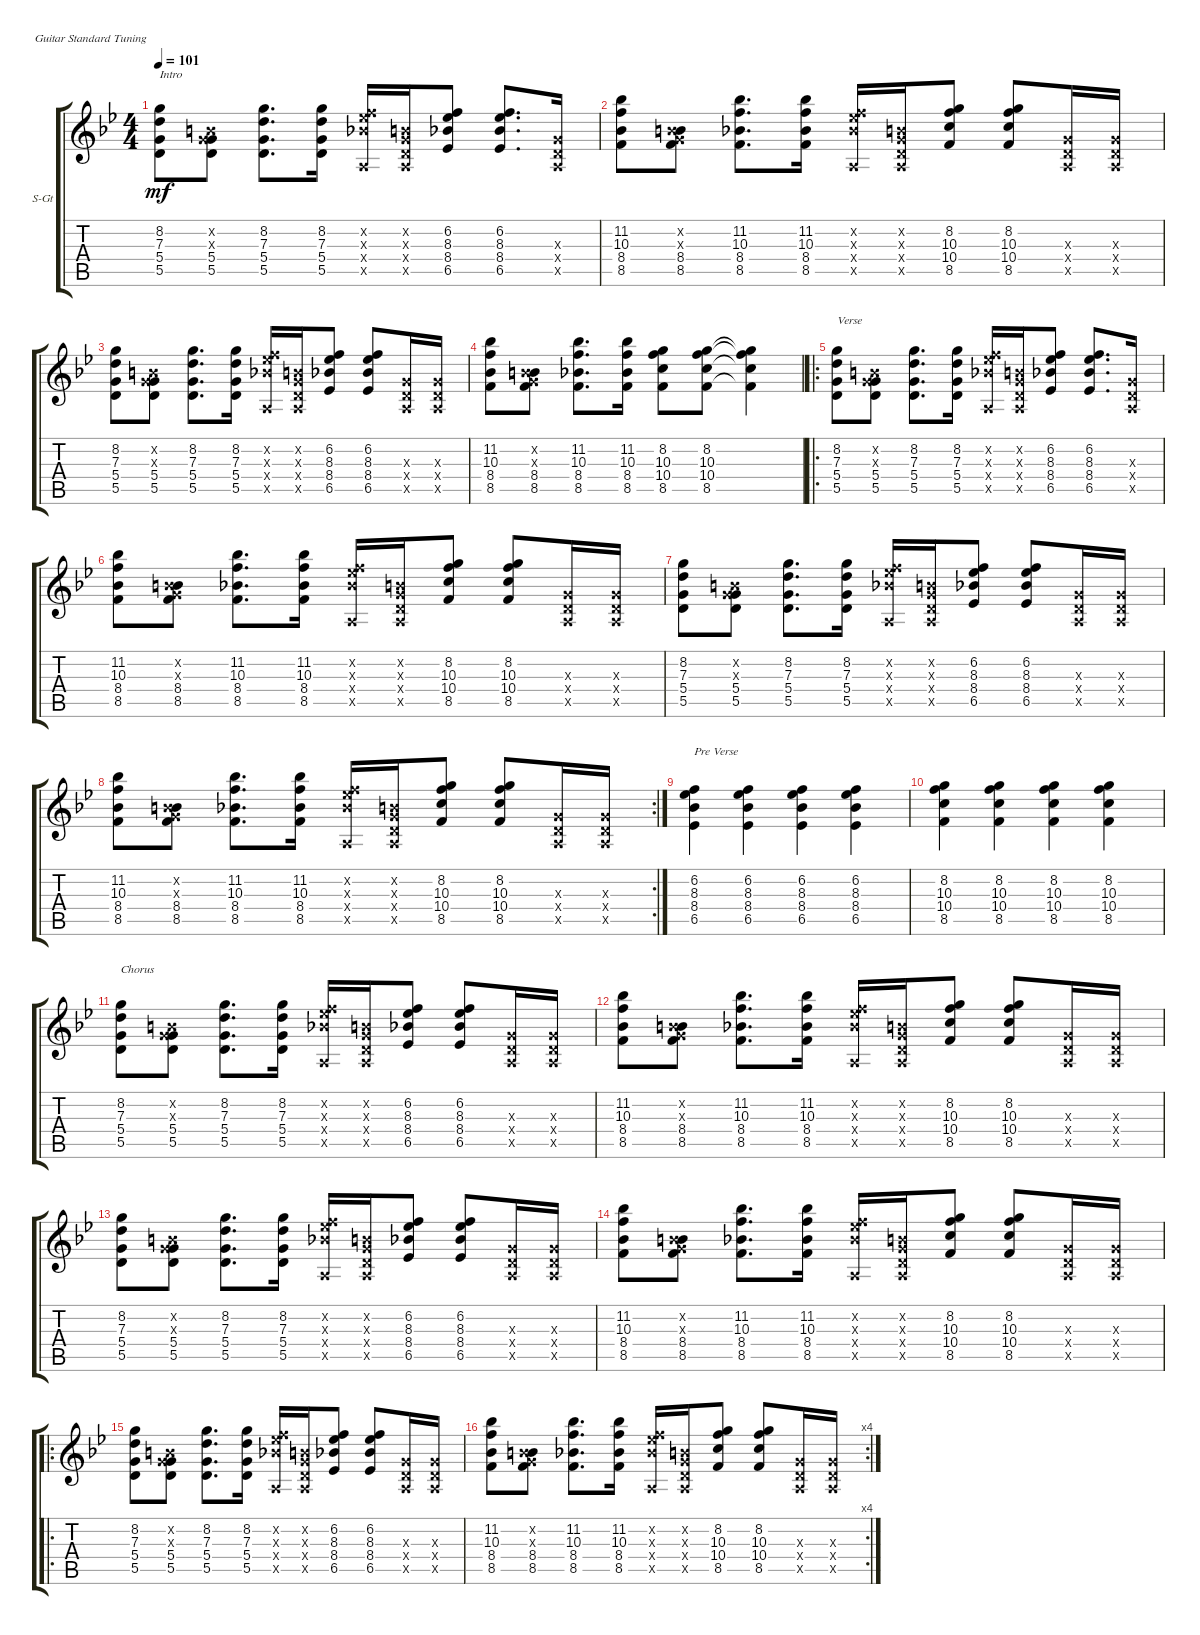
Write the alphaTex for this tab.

\defaultSystemsLayout 4
\bracketExtendMode groupsimilarinstruments
\firstSystemTrackNameOrientation horizontal
\otherSystemsTrackNameOrientation horizontal
\track ("Steel Guitar" "S-Gt") {instrument acousticguitarsteel}
\staff {score tabs}
\tuning (E4 B3 G3 D3 A2 E2)
\ts (4 4)
\tempo 101
\clef g2
\ks gminor
(5.5 5.4 7.3 8.2).8{txt "Intro" dy mf instrument acousticguitarsteel} (5.5 5.4 0.2{x} 0.3{x}).8 (5.5 5.4 7.3 8.2).8{d} (5.5 5.4 7.3 8.2).16 (8.4{x} 8.3{x} 6.2{x} 0.5{x}).16 (0.5{x} 0.4{x} 0.3{x} 0.2{x}).16 (6.5 8.4 8.3 6.2).8 (6.2 8.3 8.4 6.5).8{d} (0.5{x} 0.4{x} 0.3{x}).16 |
(8.5 8.4 10.3 11.2).8 (8.5 8.4 0.2{x} 0.3{x}).8 (8.5 8.4 10.3 11.2).8{d} (8.5 8.4 10.3 11.2).16 (8.4{x} 8.3{x} 6.2{x} 0.5{x}).16 (0.5{x} 0.4{x} 0.3{x} 0.2{x}).16 (8.5 10.4 10.3 8.2).8 (8.2 10.3 10.4 8.5).8 (0.5{x} 0.4{x} 0.3{x}).16 (0.4{x} 0.5{x} 0.3{x}).16 |
(5.5 5.4 7.3 8.2).8 (5.5 5.4 0.2{x} 0.3{x}).8 (5.5 5.4 7.3 8.2).8{d} (5.5 5.4 7.3 8.2).16 (8.4{x} 8.3{x} 6.2{x} 0.5{x}).16 (0.5{x} 0.4{x} 0.3{x} 0.2{x}).16 (6.5 8.4 8.3 6.2).8 (6.2 8.3 8.4 6.5).8 (0.5{x} 0.4{x} 0.3{x}).16 (0.5{x} 0.4{x} 0.3{x}).16 |
(8.5 8.4 10.3 11.2).8 (8.5 8.4 0.2{x} 0.3{x}).8 (8.5 8.4 10.3 11.2).8{d} (8.5 8.4 10.3 11.2).16 (8.5 10.4 10.3 8.2).8 (8.2 10.3 10.4 8.5).8 (10.3{t} 10.4{t} 8.5{t} 8.2{t}).4 |
\ro
(5.5 5.4 7.3 8.2).8{txt "Verse"} (5.5 5.4 0.2{x} 0.3{x}).8 (5.5 5.4 7.3 8.2).8{d} (5.5 5.4 7.3 8.2).16 (8.4{x} 8.3{x} 6.2{x} 0.5{x}).16 (0.5{x} 0.4{x} 0.3{x} 0.2{x}).16 (6.5 8.4 8.3 6.2).8 (6.2 8.3 8.4 6.5).8{d} (0.5{x} 0.4{x} 0.3{x}).16 |
(8.5 8.4 10.3 11.2).8 (8.5 8.4 0.2{x} 0.3{x}).8 (8.5 8.4 10.3 11.2).8{d} (8.5 8.4 10.3 11.2).16 (8.4{x} 8.3{x} 6.2{x} 0.5{x}).16 (0.5{x} 0.4{x} 0.3{x} 0.2{x}).16 (8.5 10.4 10.3 8.2).8 (8.2 10.3 10.4 8.5).8 (0.5{x} 0.4{x} 0.3{x}).16 (0.4{x} 0.5{x} 0.3{x}).16 |
(5.5 5.4 7.3 8.2).8 (5.5 5.4 0.2{x} 0.3{x}).8 (5.5 5.4 7.3 8.2).8{d} (5.5 5.4 7.3 8.2).16 (8.4{x} 8.3{x} 6.2{x} 0.5{x}).16 (0.5{x} 0.4{x} 0.3{x} 0.2{x}).16 (6.5 8.4 8.3 6.2).8 (6.2 8.3 8.4 6.5).8 (0.5{x} 0.4{x} 0.3{x}).16 (0.5{x} 0.4{x} 0.3{x}).16 |
\rc 2
(8.5 8.4 10.3 11.2).8 (8.5 8.4 0.2{x} 0.3{x}).8 (8.5 8.4 10.3 11.2).8{d} (8.5 8.4 10.3 11.2).16 (8.4{x} 8.3{x} 6.2{x} 0.5{x}).16 (0.5{x} 0.4{x} 0.3{x} 0.2{x}).16 (8.5 10.4 10.3 8.2).8 (8.2 10.3 10.4 8.5).8 (0.5{x} 0.4{x} 0.3{x}).16 (0.4{x} 0.5{x} 0.3{x}).16 |
(6.5 8.4 8.3 6.2).4{txt "Pre Verse"} (6.5 8.4 8.3 6.2).4 (6.5 8.4 8.3 6.2).4 (6.5 8.4 8.3 6.2).4 |
(8.5 10.3 10.4 8.2).4 (8.5 10.4 10.3 8.2).4 (8.5 10.3 10.4 8.2).4 (8.5 10.4 10.3 8.2).4 |
(5.5 5.4 7.3 8.2).8{txt "Chorus"} (5.5 5.4 0.2{x} 0.3{x}).8 (5.5 5.4 7.3 8.2).8{d} (5.5 5.4 7.3 8.2).16 (8.4{x} 8.3{x} 6.2{x} 0.5{x}).16 (0.5{x} 0.4{x} 0.3{x} 0.2{x}).16 (6.5 8.4 8.3 6.2).8 (6.2 8.3 8.4 6.5).8 (0.5{x} 0.4{x} 0.3{x}).16 (0.5{x} 0.4{x} 0.3{x}).16 |
(8.5 8.4 10.3 11.2).8 (8.5 8.4 0.2{x} 0.3{x}).8 (8.5 8.4 10.3 11.2).8{d} (8.5 8.4 10.3 11.2).16 (8.4{x} 8.3{x} 6.2{x} 0.5{x}).16 (0.5{x} 0.4{x} 0.3{x} 0.2{x}).16 (8.5 10.4 10.3 8.2).8 (8.2 10.3 10.4 8.5).8 (0.5{x} 0.4{x} 0.3{x}).16 (0.4{x} 0.5{x} 0.3{x}).16 |
(5.5 5.4 7.3 8.2).8 (5.5 5.4 0.2{x} 0.3{x}).8 (5.5 5.4 7.3 8.2).8{d} (5.5 5.4 7.3 8.2).16 (8.4{x} 8.3{x} 6.2{x} 0.5{x}).16 (0.5{x} 0.4{x} 0.3{x} 0.2{x}).16 (6.5 8.4 8.3 6.2).8 (6.2 8.3 8.4 6.5).8 (0.5{x} 0.4{x} 0.3{x}).16 (0.5{x} 0.4{x} 0.3{x}).16 |
(8.5 8.4 10.3 11.2).8 (8.5 8.4 0.2{x} 0.3{x}).8 (8.5 8.4 10.3 11.2).8{d} (8.5 8.4 10.3 11.2).16 (8.4{x} 8.3{x} 6.2{x} 0.5{x}).16 (0.5{x} 0.4{x} 0.3{x} 0.2{x}).16 (8.5 10.4 10.3 8.2).8 (8.2 10.3 10.4 8.5).8 (0.5{x} 0.4{x} 0.3{x}).16 (0.4{x} 0.5{x} 0.3{x}).16 |
\ro
(5.5 5.4 7.3 8.2).8 (5.5 5.4 0.2{x} 0.3{x}).8 (5.5 5.4 7.3 8.2).8{d} (5.5 5.4 7.3 8.2).16 (8.4{x} 8.3{x} 6.2{x} 0.5{x}).16 (0.5{x} 0.4{x} 0.3{x} 0.2{x}).16 (6.5 8.4 8.3 6.2).8 (6.2 8.3 8.4 6.5).8 (0.5{x} 0.4{x} 0.3{x}).16 (0.5{x} 0.4{x} 0.3{x}).16 |
\rc 4
(8.5 8.4 10.3 11.2).8 (8.5 8.4 0.2{x} 0.3{x}).8 (8.5 8.4 10.3 11.2).8{d} (8.5 8.4 10.3 11.2).16 (8.4{x} 8.3{x} 6.2{x} 0.5{x}).16 (0.5{x} 0.4{x} 0.3{x} 0.2{x}).16 (8.5 10.4 10.3 8.2).8 (8.2 10.3 10.4 8.5).8 (0.5{x} 0.4{x} 0.3{x}).16 (0.4{x} 0.5{x} 0.3{x}).16
